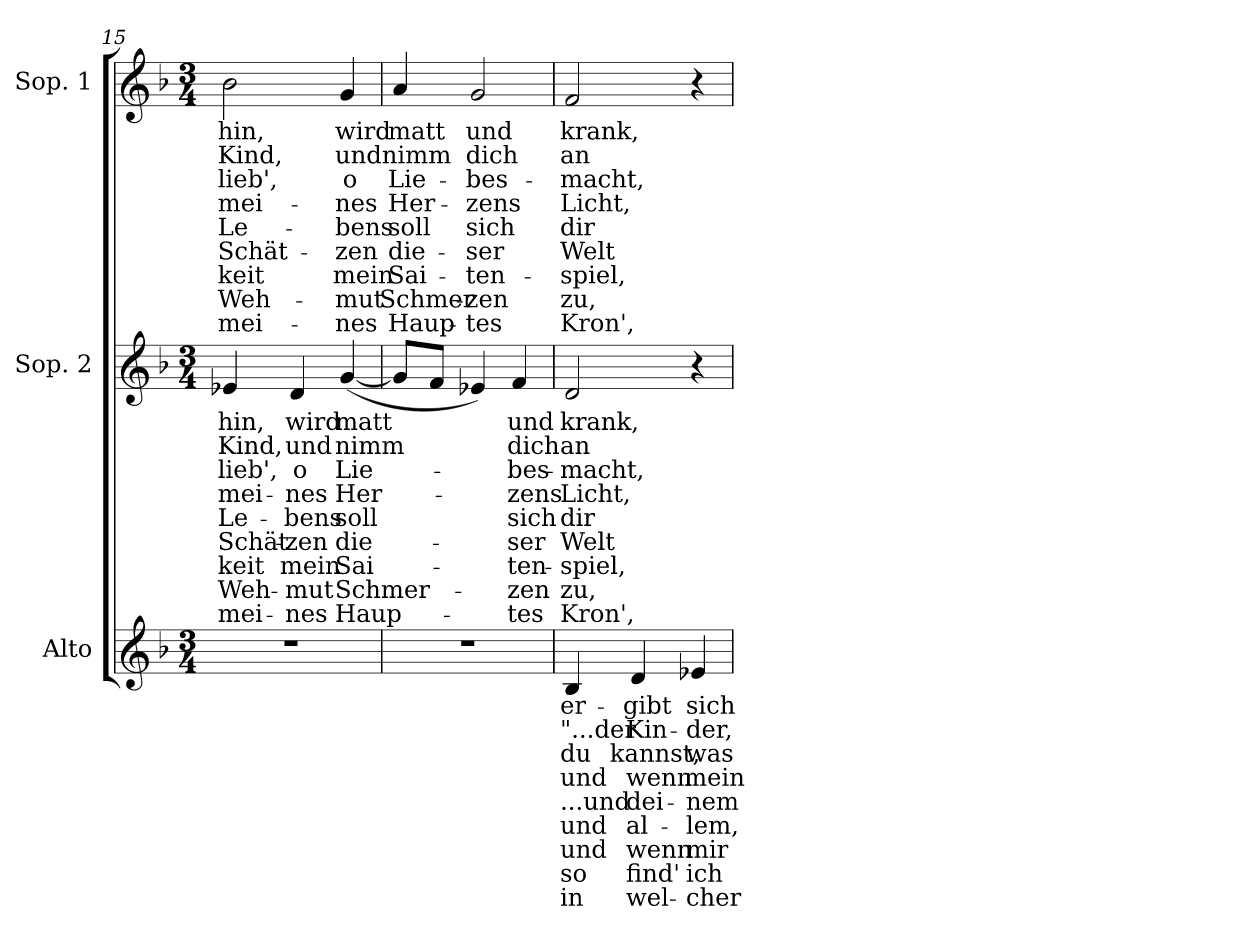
**kern	**text	**text	**text	**text	**text	**text	**text	**text	**text	**kern	**text	**text	**text	**text	**text	**text	**text	**text	**text	**kern	**text	**text	**text	**text	**text	**text	**text	**text	**text
*part3	*part3	*part3	*part3	*part3	*part3	*part3	*part3	*part3	*part3	*part2	*part2	*part2	*part2	*part2	*part2	*part2	*part2	*part2	*part2	*part1	*part1	*part1	*part1	*part1	*part1	*part1	*part1	*part1	*part1
*staff3	*staff3	*staff3	*staff3	*staff3	*staff3	*staff3	*staff3	*staff3	*staff3	*staff2	*staff2	*staff2	*staff2	*staff2	*staff2	*staff2	*staff2	*staff2	*staff2	*staff1	*staff1	*staff1	*staff1	*staff1	*staff1	*staff1	*staff1	*staff1	*staff1
*I"Alto	*	*	*	*	*	*	*	*	*	*I"Sop. 2	*	*	*	*	*	*	*	*	*	*I"Sop. 1	*	*	*	*	*	*	*	*	*
*clefG2	*	*	*	*	*	*	*	*	*	*clefG2	*	*	*	*	*	*	*	*	*	*clefG2	*	*	*	*	*	*	*	*	*
*k[b-]	*	*	*	*	*	*	*	*	*	*k[b-]	*	*	*	*	*	*	*	*	*	*k[b-]	*	*	*	*	*	*	*	*	*
*F:	*	*	*	*	*	*	*	*	*	*F:	*	*	*	*	*	*	*	*	*	*F:	*	*	*	*	*	*	*	*	*
*M3/4	*	*	*	*	*	*	*	*	*	*M3/4	*	*	*	*	*	*	*	*	*	*M3/4	*	*	*	*	*	*	*	*	*
=15	=15	=15	=15	=15	=15	=15	=15	=15	=15	=15	=15	=15	=15	=15	=15	=15	=15	=15	=15	=15	=15	=15	=15	=15	=15	=15	=15	=15	=15
!	!	!	!	!	!	!	!	!	!	!	!LO:LY:b	!LO:LY:b	!LO:LY:b	!LO:LY:b	!LO:LY:b	!LO:LY:b	!LO:LY:b	!LO:LY:b	!LO:LY:b	!	!	!	!	!	!	!	!	!	!
!	!	!	!	!	!	!	!	!	!	!	!	!	!	!	!	!	!	!	!	!	!LO:LY:b	!LO:LY:b	!LO:LY:b	!LO:LY:b	!LO:LY:b	!LO:LY:b	!LO:LY:b	!LO:LY:b	!LO:LY:b
2.r	.	.	.	.	.	.	.	.	.	4e-X/	-hin,	Kind,	-lieb',	mei-	Le-	Schät-	-keit	Weh-	mei-	2b-\	-hin,	Kind,	-lieb',	mei-	Le-	Schät-	-keit	Weh-	mei-
!	!	!	!	!	!	!	!	!	!	!	!LO:LY:b	!LO:LY:b	!LO:LY:b	!LO:LY:b	!LO:LY:b	!LO:LY:b	!LO:LY:b	!LO:LY:b	!LO:LY:b	!	!	!	!	!	!	!	!	!	!
.	.	.	.	.	.	.	.	.	.	4d/	wird	und	o	-nes	-bens	-zen	mein	-mut	-nes	.	.	.	.	.	.	.	.	.	.
!	!	!	!	!	!	!	!	!	!	!	!LO:LY:b	!LO:LY:b	!LO:LY:b	!LO:LY:b	!LO:LY:b	!LO:LY:b	!LO:LY:b	!LO:LY:b	!LO:LY:b	!	!	!	!	!	!	!	!	!	!
!	!	!	!	!	!	!	!	!	!	!	!	!	!	!	!	!	!	!	!	!	!LO:LY:b	!LO:LY:b	!LO:LY:b	!LO:LY:b	!LO:LY:b	!LO:LY:b	!LO:LY:b	!LO:LY:b	!LO:LY:b
.	.	.	.	.	.	.	.	.	.	(<[4g/	matt	nimm	Lie-	Her-	soll	die-	Sai-	Schmer-	Haup-	4g/	wird	und	o	-nes	-bens	-zen	mein	-mut	-nes
=16	=16	=16	=16	=16	=16	=16	=16	=16	=16	=16	=16	=16	=16	=16	=16	=16	=16	=16	=16	=16	=16	=16	=16	=16	=16	=16	=16	=16	=16
!	!	!	!	!	!	!	!	!	!	!	!	!	!	!	!	!	!	!	!	!	!LO:LY:b	!LO:LY:b	!LO:LY:b	!LO:LY:b	!LO:LY:b	!LO:LY:b	!LO:LY:b	!LO:LY:b	!LO:LY:b
2.r	.	.	.	.	.	.	.	.	.	8g/L]	.	.	.	.	.	.	.	.	.	4a/	matt	nimm	Lie-	Her-	soll	die-	Sai-	Schmer-	Haup-
.	.	.	.	.	.	.	.	.	.	8f/J	.	.	.	.	.	.	.	.	.	.	.	.	.	.	.	.	.	.	.
!	!	!	!	!	!	!	!	!	!	!	!	!	!	!	!	!	!	!	!	!	!LO:LY:b	!LO:LY:b	!LO:LY:b	!LO:LY:b	!LO:LY:b	!LO:LY:b	!LO:LY:b	!LO:LY:b	!LO:LY:b
.	.	.	.	.	.	.	.	.	.	4e-X/)	.	.	.	.	.	.	.	.	.	2g/	und	dich	-bes-	-zens	sich	-ser	-ten-	-zen	-tes
!	!	!	!	!	!	!	!	!	!	!	!LO:LY:b	!LO:LY:b	!LO:LY:b	!LO:LY:b	!LO:LY:b	!LO:LY:b	!LO:LY:b	!LO:LY:b	!LO:LY:b	!	!	!	!	!	!	!	!	!	!
.	.	.	.	.	.	.	.	.	.	4f/	und	dich	-bes-	-zens	sich	-ser	-ten-	-zen	-tes	.	.	.	.	.	.	.	.	.	.
=17	=17	=17	=17	=17	=17	=17	=17	=17	=17	=17	=17	=17	=17	=17	=17	=17	=17	=17	=17	=17	=17	=17	=17	=17	=17	=17	=17	=17	=17
!	!LO:LY:b	!LO:LY:b	!LO:LY:b	!LO:LY:b	!LO:LY:b	!LO:LY:b	!LO:LY:b	!LO:LY:b	!LO:LY:b	!	!	!	!	!	!	!	!	!	!	!	!	!	!	!	!	!	!	!	!
!	!	!	!	!	!	!	!	!	!	!	!LO:LY:b	!LO:LY:b	!LO:LY:b	!LO:LY:b	!LO:LY:b	!LO:LY:b	!LO:LY:b	!LO:LY:b	!LO:LY:b	!	!	!	!	!	!	!	!	!	!
!	!	!	!	!	!	!	!	!	!	!	!	!	!	!	!	!	!	!	!	!	!LO:LY:b	!LO:LY:b	!LO:LY:b	!LO:LY:b	!LO:LY:b	!LO:LY:b	!LO:LY:b	!LO:LY:b	!LO:LY:b
4B-/	er-	"...der	du	und	...und	und	und	so	in	2d/	krank,	an	-macht,	Licht,	dir	Welt	-spiel,	zu,	Kron',	2f/	krank,	an	-macht,	Licht,	dir	Welt	-spiel,	zu,	Kron',
!	!LO:LY:b	!LO:LY:b	!LO:LY:b	!LO:LY:b	!LO:LY:b	!LO:LY:b	!LO:LY:b	!LO:LY:b	!LO:LY:b	!	!	!	!	!	!	!	!	!	!	!	!	!	!	!	!	!	!	!	!
4d/	-gibt	Kin-	kannst,	wenn	dei-	al-	wenn	find'	wel-	.	.	.	.	.	.	.	.	.	.	.	.	.	.	.	.	.	.	.	.
!	!LO:LY:b	!LO:LY:b	!LO:LY:b	!LO:LY:b	!LO:LY:b	!LO:LY:b	!LO:LY:b	!LO:LY:b	!LO:LY:b	!	!	!	!	!	!	!	!	!	!	!	!	!	!	!	!	!	!	!	!
4e-X/	sich	-der,	was	mein	-nem	-lem,	mir	ich	-cher	4r	.	.	.	.	.	.	.	.	.	4r	.	.	.	.	.	.	.	.	.
=	=	=	=	=	=	=	=	=	=	=	=	=	=	=	=	=	=	=	=	=	=	=	=	=	=	=	=	=	=
*-	*-	*-	*-	*-	*-	*-	*-	*-	*-	*-	*-	*-	*-	*-	*-	*-	*-	*-	*-	*-	*-	*-	*-	*-	*-	*-	*-	*-	*-
